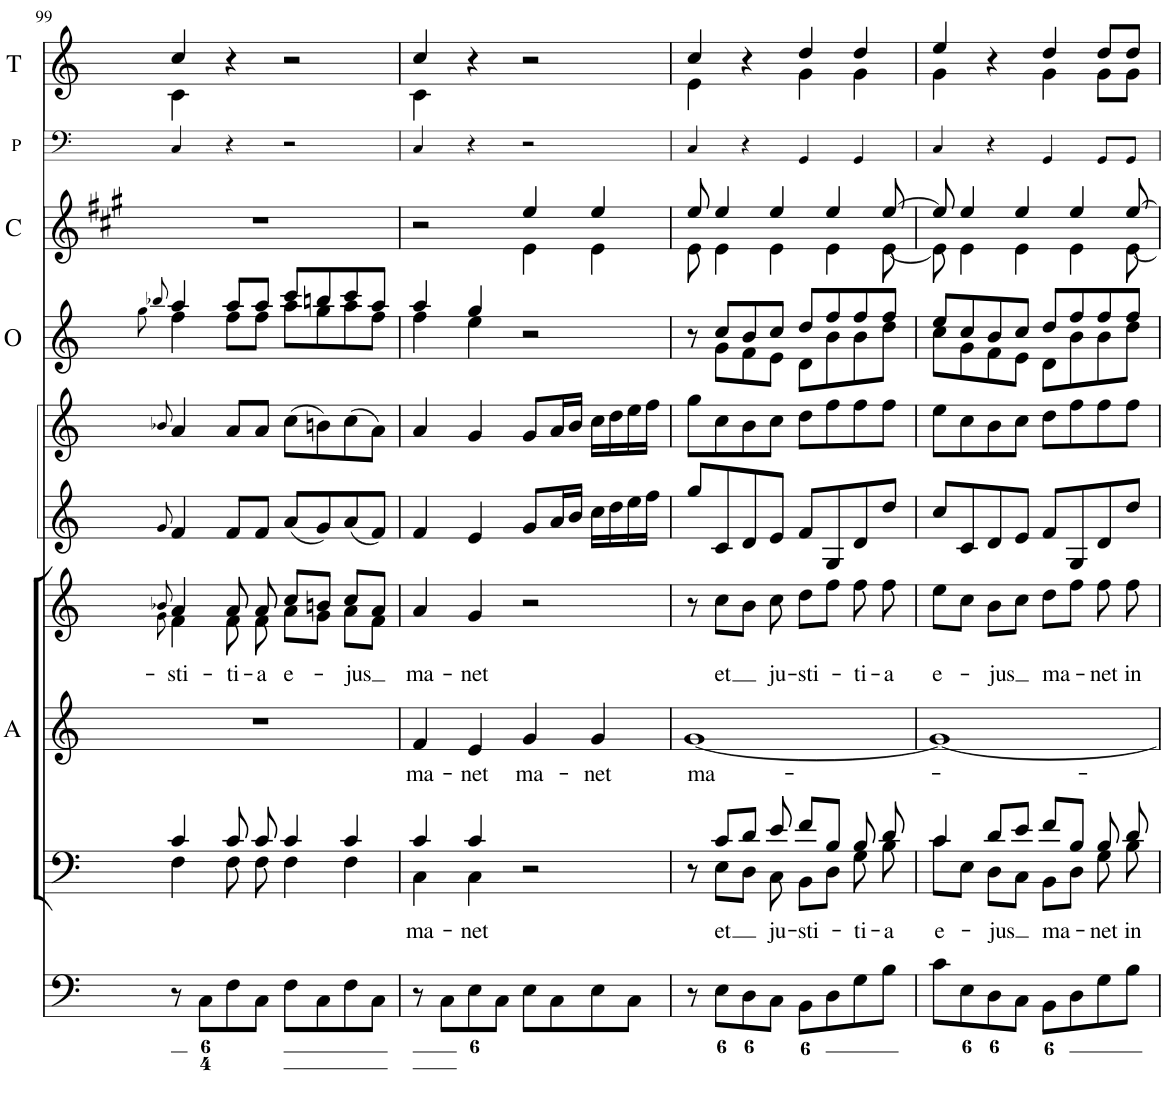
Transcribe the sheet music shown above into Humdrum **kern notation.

**kern	**kern	**text	**kern	**text	**kern	**text	**kern	**kern	**kern	**kern	**kern	**kern
*part10	*part9	*part9	*part8	*part8	*part7	*part7	*part6	*part5	*part4	*part3	*part2	*part1
*staff10	*staff9	*staff9	*staff8	*staff8	*staff7	*staff7	*staff6	*staff5	*staff4	*staff3	*staff2	*staff1
*I"Organ	*I"Voice	*	*I"Alto	*	*I"Voice	*	*I"Violin 2	*I"Violin 1	*I"Oboi	*I"Corni in Eb	*I"Timpani	*I"Clarini in C
*	*	*	*I'A	*	*	*	*I'Vln	*I'Vln	*I'O	*I'C	*	*
!!LO:PB:g=z
*clefF4	*clefF4	*	*clefG2	*	*clefG2	*	*clefG2	*clefG2	*clefG2	*clefG2	*clefF4	*clefG2
*	*	*	*	*	*	*	*	*	*	*Trd5c9	*	*
*k[]	*k[]	*	*k[]	*	*k[]	*	*k[]	*k[]	*k[]	*k[f#c#g#]	*k[]	*k[]
*M4/4	*M4/4	*	*M4/4	*	*M4/4	*	*M4/4	*M4/4	*M4/4	*M4/4	*M4/4	*M4/4
*met(c)	*met(c)	*	*met(c)	*	*met(c)	*	*met(c)	*met(c)	*met(c)	*met(c)	*met(c)	*met(c)
=99	=99	=99	=99	=99	=99	=99	=99	=99	=99	=99	=99	=99
*	*	*	*	*	*^	*	*	*	*^	*	*	*
.	.	.	.	.	8qb-X/	8qg\	.	8qg/	8qb-X/	8qbb-X/	8qgg\	.	.	.
*	*^	*	*	*	*	*	*	*	*	*	*	*	*	*
!	!	!	!	!	!	!	!	!LO:LY:b	!	!	!	!	!	!	!
*	*	*	*	*	*	*	*	*	*	*	*	*	*	*	*^
8r	4c/	4F\	.	1r	.	4a/	4f\	-sti-	4f/	4a/	4aa/	4ff\	1r	4C/	4cc/	4c\
8C\L	.	.	.	.	.	.	.	.	.	.	.	.	.	.	.	.
!	!	!	!	!	!	!	!	!LO:LY:b	!	!	!	!	!	!	!	!
8F\	8c/	8F\	.	.	.	8a/	8f\	-ti-	8f/L	8a/L	8aa/L	8ff\L	.	4r	4r	2.ryy
!	!	!	!	!	!	!	!	!LO:LY:b	!	!	!	!	!	!	!	!
8C\J	8c/	8F\	.	.	.	8a/	8f\	-a	8f/J	8a/J	8aa/J	8ff\J	.	.	.	.
!	!	!	!	!	!	!	!	!LO:LY:b	!	!	!	!	!	!	!	!
8F\L	4c/	4F\	.	.	.	8cc/L	8a\L	e-	(8a/L	(8cc\L	8ccc/L	8aa\L	.	2r	2r	.
8C\	.	.	.	.	.	8bn/J	8g\J	.	8g/)	8bn\)	8bbn/	8gg\	.	.	.	.
!	!	!	!	!	!	!	!	!LO:LY:b	!	!	!	!	!	!	!	!
8F\	4c/	4F\	.	.	.	8cc/L	8a\L	-jus	(8a/	(8cc\	8ccc/	8aa\	.	.	.	.
8C\J	.	.	.	.	.	8a/J	8f\J	.	8f/J)	8a\J)	8aa/J	8ff\J	.	.	.	.
=100	=100	=100	=100	=100	=100	=100	=100	=100	=100	=100	=100	=100	=100	=100	=100	=100
!	!	!	!LO:LY:b	!	!LO:LY:b	!	!	!LO:LY:b	!	!	!	!	!	!	!	!
*	*	*	*	*	*	*v	*v	*	*	*	*	*	*^	*	*	*
8r	4c/	4C\	ma-	4f/	ma-	4a/	ma-	4f/	4a/	4aa/	4ff\	2r	2ryy	4C/	4cc/	4c\
8C\L	.	.	.	.	.	.	.	.	.	.	.	.	.	.	.	.
!	!	!	!LO:LY:b	!	!LO:LY:b	!	!LO:LY:b	!	!	!	!	!	!	!	!	!
8E\	4c/	4C\	-net	4e/	-net	4g/	-net	4e/	4g/	4gg/	4ee\	.	.	4r	4r	2.ryy
8C\J	.	.	.	.	.	.	.	.	.	.	.	.	.	.	.	.
!	!	!	!	!	!LO:LY:b	!	!	!	!	!	!	!	!	!	!	!
8E\L	2r	2ryy	.	4g/	ma-	2r	.	8g/L	8g/L	2r	2ryy	4ee/	4e\	2r	2r	.
8C\	.	.	.	.	.	.	.	16a/L	16a/L	.	.	.	.	.	.	.
.	.	.	.	.	.	.	.	16b/JJ	16b/JJ	.	.	.	.	.	.	.
!	!	!	!	!	!LO:LY:b	!	!	!	!	!	!	!	!	!	!	!
8E\	.	.	.	4g/	-net	.	.	16cc\LL	16cc\LL	.	.	4ee/	4e\	.	.	.
.	.	.	.	.	.	.	.	16dd\	16dd\	.	.	.	.	.	.	.
8C\J	.	.	.	.	.	.	.	16ee\	16ee\	.	.	.	.	.	.	.
.	.	.	.	.	.	.	.	16ff\JJ	16ff\JJ	.	.	.	.	.	.	.
=101	=101	=101	=101	=101	=101	=101	=101	=101	=101	=101	=101	=101	=101	=101	=101	=101
!	!	!	!	!	!LO:LY:b	!	!	!	!	!	!	!	!	!	!	!
8r	8r	8ryy	.	[1g	ma-	8r	.	8gg/L	8gg\L	8r	8ryy	8ee/	8e\	4C/	4cc/	4e\
!	!	!	!LO:LY:b	!	!	!	!LO:LY:b	!	!	!	!	!	!	!	!	!
8E\L	8c/L	8E\L	-et	.	.	8cc\L	et	8c/	8cc\	8cc/L	8g\L	4ee/	4e\	.	.	.
8D\	8d/J	8D\J	.	.	.	8b\J	.	8d/	8b\	8b/	8f\	.	.	4r	4r	4ryy
!	!	!	!LO:LY:b	!	!	!	!LO:LY:b	!	!	!	!	!	!	!	!	!
8C\J	8e/	8C\	ju-	.	.	8cc\	ju-	8e/J	8cc\J	8cc/J	8e\J	4ee/	4e\	.	.	.
!	!	!	!LO:LY:b	!	!	!	!LO:LY:b	!	!	!	!	!	!	!	!	!
8BB\L	8f/L	8BB\L	-sti-	.	.	8dd\L	-sti-	8f/L	8dd\L	8dd/L	8d\L	.	.	4GG/	4dd/	4g\
8D\	8B/J	8D\J	.	.	.	8ff\J	.	8G/	8ff\	8ff/	8b\	4ee/	4e\	.	.	.
!	!	!	!LO:LY:b	!	!	!	!LO:LY:b	!	!	!	!	!	!	!	!	!
8G\	8B/	8G\	-ti-	.	.	8ff\	-ti-	8d/	8ff\	8ff/	8b\	.	.	4GG/	4dd/	4g\
!	!	!	!LO:LY:b	!	!	!	!LO:LY:b	!	!	!	!	!	!	!	!	!
8B\J	8d/	8B\	-a	.	.	8ff\	-a	8dd/J	8ff\J	8ff/J	8dd\J	[8ee/	[8e\	.	.	.
=102	=102	=102	=102	=102	=102	=102	=102	=102	=102	=102	=102	=102	=102	=102	=102	=102
!	!	!	!LO:LY:b	!	!	!	!LO:LY:b	!	!	!	!	!	!	!	!	!
8c\L	4c/	8c\L	e-	1g_	.	8ee\L	e-	8cc/L	8ee\L	8ee/L	8cc\L	8ee/]	8e\]	4C/	4ee/	4g\
8E\	.	8E\J	.	.	.	8cc\J	.	8c/	8cc\	8cc/	8g\	4ee/	4e\	.	.	.
!	!	!	!LO:LY:b	!	!	!	!LO:LY:b	!	!	!	!	!	!	!	!	!
8D\	8d/L	8D\L	jus	.	.	8b\L	-jus	8d/	8b\	8b/	8f\	.	.	4r	4r	4ryy
8C\J	8e/J	8C\J	.	.	.	8cc\J	.	8e/J	8cc\J	8cc/J	8e\J	4ee/	4e\	.	.	.
!	!	!	!LO:LY:b	!	!	!	!LO:LY:b	!	!	!	!	!	!	!	!	!
8BB\L	8f/L	8BB\L	ma-	.	.	8dd\L	ma-	8f/L	8dd\L	8dd/L	8d\L	.	.	4GG/	4dd/	4g\
8D\	8B/J	8D\J	.	.	.	8ff\J	.	8G/	8ff\	8ff/	8b\	4ee/	4e\	.	.	.
!	!	!	!LO:LY:b	!	!	!	!LO:LY:b	!	!	!	!	!	!	!	!	!
8G\	8B/	8G\	-net	.	.	8ff\	-net	8d/	8ff\	8ff/	8b\	.	.	8GG/L	8dd/L	8g\L
!	!	!	!LO:LY:b	!	!	!	!LO:LY:b	!	!	!	!	!	!	!	!	!
8B\J	8d/	8B\	in	.	.	8ff\	in	8dd/J	8ff\J	8ff/J	8dd\J	[8ee/	[8e\	8GG/J	8dd/J	8g\J
*	*	*	*	*	*	*	*	*	*	*v	*v	*	*	*	*v	*v
*	*v	*v	*	*	*	*	*	*	*	*	*v	*v	*	*
=	=	=	=	=	=	=	=	=	=	=	=	=
*-	*-	*-	*-	*-	*-	*-	*-	*-	*-	*-	*-	*-
